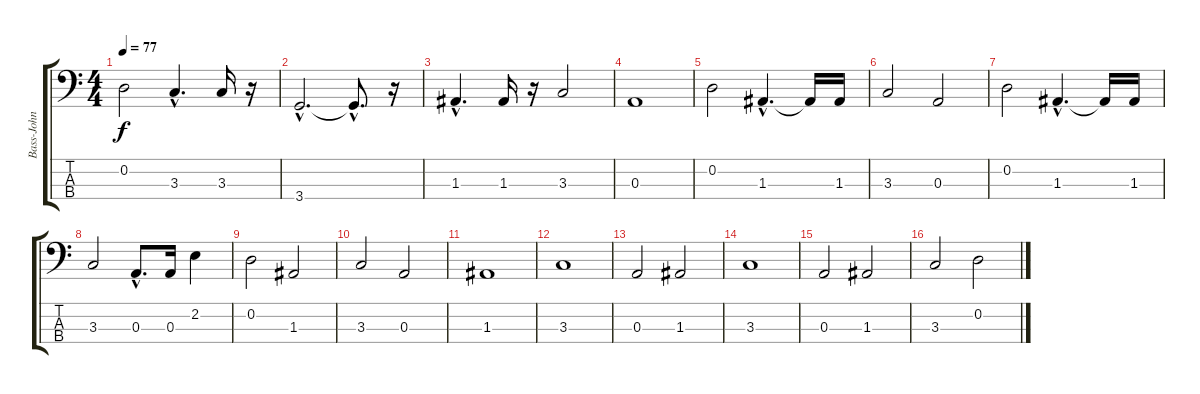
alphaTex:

\track ("Bass-John Myung" "Bass-John ") {instrument electricbassfinger}
\staff {score tabs}
\tuning (G2 D2 A1 E1) {hide}
\ts (4 4)
\tempo 77
\clef f4
\ks c
0.2.2{dy f} 3.3{hac}.4{d} 3.3.16 r.16 |
3.4{hac}.2{d} 3.4{hac t}.8{d} r.16 |
1.3{hac}.4{d} 1.3.16 r.16 3.3.2 |
0.3.1 |
0.2.2 1.3{hac}.4{d} 1.3{t}.16 1.3.16 |
3.3.2 0.3.2 |
0.2.2 1.3{hac}.4{d} 1.3{t}.16 1.3.16 |
3.3.2 0.3{hac}.8{d} 0.3.16 2.2.4 |
0.2.2 1.3.2 |
3.3.2 0.3.2 |
1.3.1 |
3.3.1 |
0.3.2 1.3.2 |
3.3.1 |
0.3.2 1.3.2 |
3.3.2 0.2.2
